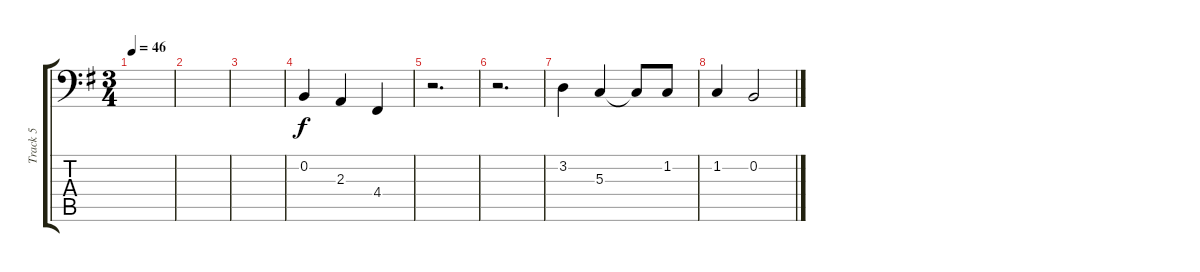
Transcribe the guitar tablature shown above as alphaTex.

\track ("Track 5" "Track 5") {instrument acousticgrandpiano}
\staff {score tabs}
\tuning (E3 B2 G2 D2 A1 E1) {hide}
\ts (3 4)
\tempo 46
\clef f4
\ks g
|
|
|
0.2.4 2.3.4 4.4.4 |
r.2{d} |
r.2{d} |
3.2.4 5.3.4 5.3{t}.8 1.2.8 |
1.2.4 0.2.2
